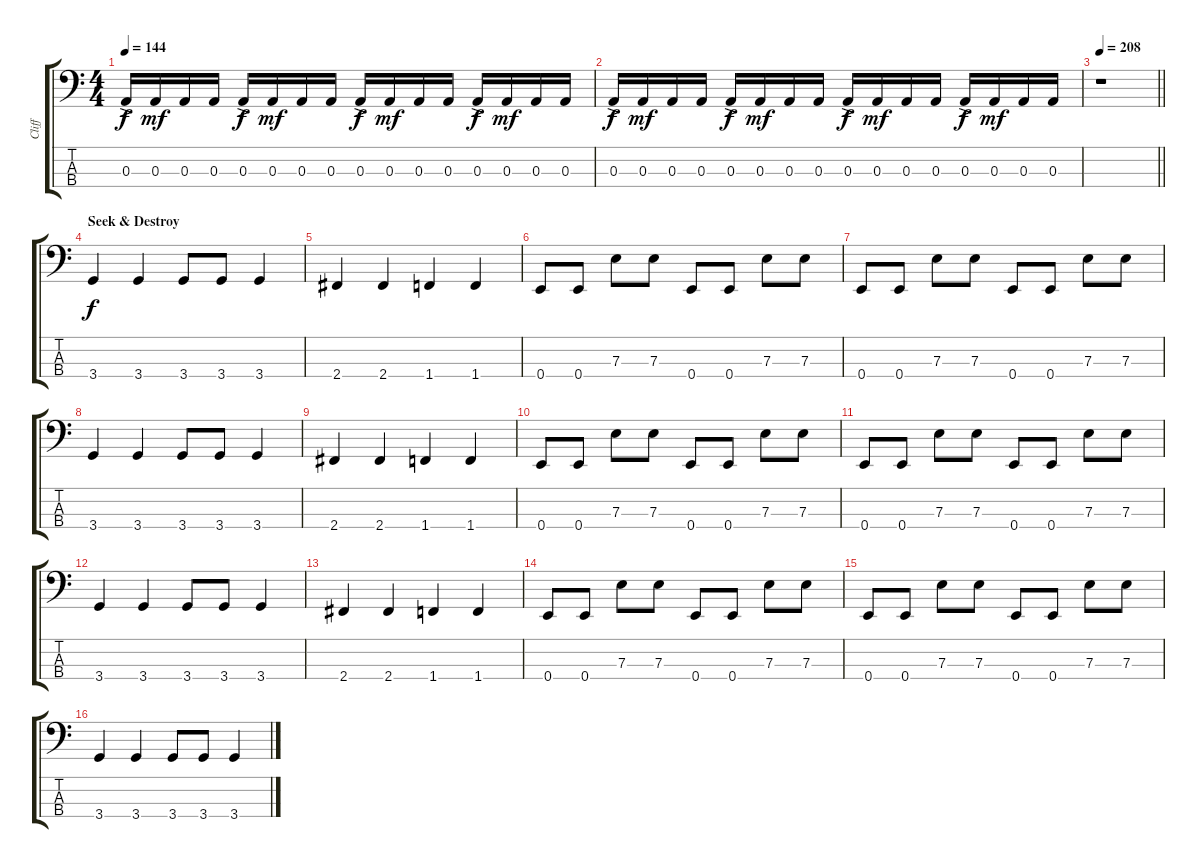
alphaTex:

\track ("Cliff" "Cliff") {instrument electricbassfinger}
\staff {score tabs}
\tuning (G2 D2 A1 E1) {hide}
\ts (4 4)
\tempo 144
\clef f4
\ks c
0.3{ac}.16{dy f} 0.3.16{dy mf} 0.3.16 0.3.16 0.3{ac}.16{dy f} 0.3.16{dy mf} 0.3.16 0.3.16 0.3{ac}.16{dy f} 0.3.16{dy mf} 0.3.16 0.3.16 0.3{ac}.16{dy f} 0.3.16{dy mf} 0.3.16 0.3.16 |
0.3{ac}.16{dy f} 0.3.16{dy mf} 0.3.16 0.3.16 0.3{ac}.16{dy f} 0.3.16{dy mf} 0.3.16 0.3.16 0.3{ac}.16{dy f} 0.3.16{dy mf} 0.3.16 0.3.16 0.3{ac}.16{dy f} 0.3.16{dy mf} 0.3.16 0.3.16 |
\tempo 208
\barLineRight lightlight
r.1 |
\section ("" "Seek & Destroy")
3.4.4{dy f} 3.4.4 3.4.8 3.4.8 3.4.4 |
2.4.4 2.4.4 1.4.4 1.4.4 |
0.4.8 0.4.8 7.3.8 7.3.8 0.4.8 0.4.8 7.3.8 7.3.8 |
0.4.8 0.4.8 7.3.8 7.3.8 0.4.8 0.4.8 7.3.8 7.3.8 |
3.4.4 3.4.4 3.4.8 3.4.8 3.4.4 |
2.4.4 2.4.4 1.4.4 1.4.4 |
0.4.8 0.4.8 7.3.8 7.3.8 0.4.8 0.4.8 7.3.8 7.3.8 |
0.4.8 0.4.8 7.3.8 7.3.8 0.4.8 0.4.8 7.3.8 7.3.8 |
3.4.4 3.4.4 3.4.8 3.4.8 3.4.4 |
2.4.4 2.4.4 1.4.4 1.4.4 |
0.4.8 0.4.8 7.3.8 7.3.8 0.4.8 0.4.8 7.3.8 7.3.8 |
0.4.8 0.4.8 7.3.8 7.3.8 0.4.8 0.4.8 7.3.8 7.3.8 |
3.4.4 3.4.4 3.4.8 3.4.8 3.4.4
